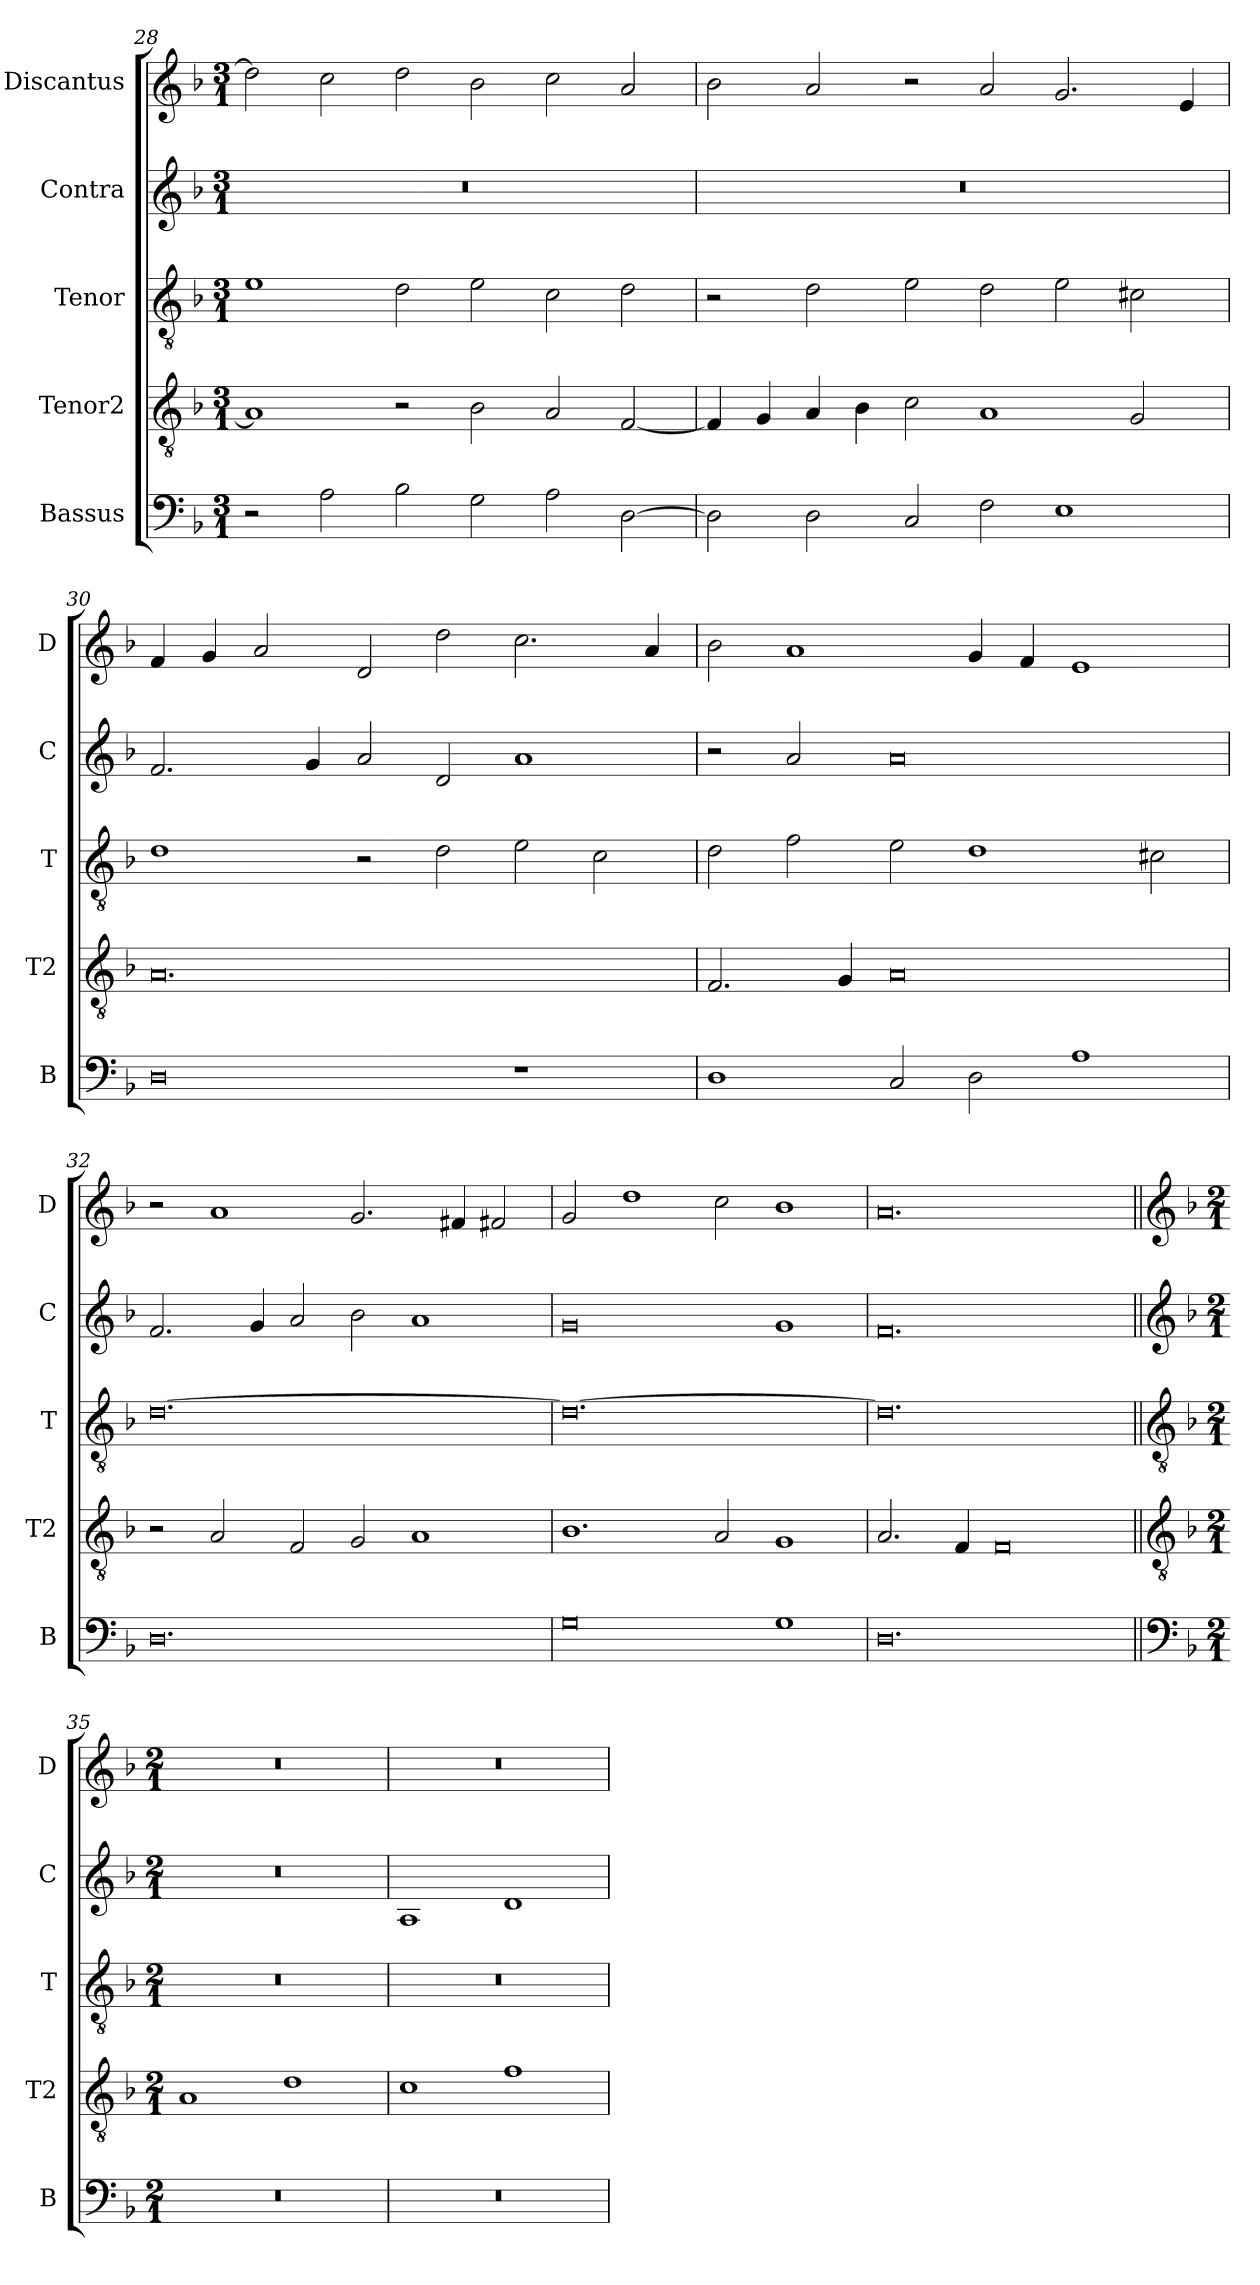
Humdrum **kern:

**kern	**kern	**kern	**kern	**kern
*part5	*part4	*part3	*part2	*part1
*staff5	*staff4	*staff3	*staff2	*staff1
*I"Bassus	*I"Tenor2	*I"Tenor	*I"Contra	*I"Discantus
*I'B	*I'T2	*I'T	*I'C	*I'D
*clefF4	*clefGv2	*clefGv2	*clefG2	*clefG2
*k[b-]	*k[b-]	*k[b-]	*k[b-]	*k[b-]
*M3/1	*M3/1	*M3/1	*M3/1	*M3/1
=28	=28	=28	=28	=28
2r	1A]	1e	0.r	2dd\]
2A\	.	.	.	2cc\
2B-\	2r	2d\	.	2dd\
2G\	2B-\	2e\	.	2b-\
2A\	2A/	2c\	.	2cc\
[2D\	[2F/	2d\	.	2a/
=29	=29	=29	=29	=29
2D\]	4F/]	2r	0.r	2b-\
.	4G/	.	.	.
2D\	4A/	2d\	.	2a/
.	4B-\	.	.	.
2C/	2c\	2e\	.	2r
2F\	1A	2d\	.	2a/
1E	.	2e\	.	2.g/
.	2G/	2c#X\	.	.
.	.	.	.	4e/
=30	=30	=30	=30	=30
0D	0.A	1d	2.f/	4f/
.	.	.	.	4g/
.	.	.	.	2a/
.	.	.	4g/	.
.	.	2r	2a/	2d/
.	.	2d\	2d/	2dd\
1r	.	2e\	1a	2.cc\
.	.	2c\	.	.
.	.	.	.	4a/
=31	=31	=31	=31	=31
1D	2.F/	2d\	2r	2b-\
.	.	2f\	2a/	1a
.	4G/	.	.	.
2C/	0A	2e\	0a	.
2D\	.	1d	.	4g/
.	.	.	.	4f/
1A	.	.	.	1e
.	.	2c#X\	.	.
=32	=32	=32	=32	=32
0.D	2r	[0.d	2.f/	2r
.	2A/	.	.	1a
.	.	.	4g/	.
.	2F/	.	2a/	.
.	2G/	.	2b-\	2.g/
.	1A	.	1a	.
.	.	.	.	4f#X/
.	.	.	.	2f#X/
=33	=33	=33	=33	=33
0G	1.B-	0.d_	0g	2g/
.	.	.	.	1dd
.	2A/	.	.	2cc\
1G	1G	.	1g	1b-
=34	=34	=34	=34	=34
0.D	2.A/	0.d]	0.f	0.a
.	4F/	.	.	.
.	0F	.	.	.
!!LO:LB:g=z
=35||	=35||	=35||	=35||	=35||
*clefF4	*clefGv2	*clefGv2	*clefG2	*clefG2
*k[b-]	*k[b-]	*k[b-]	*k[b-]	*k[b-]
*M2/1	*M2/1	*M2/1	*M2/1	*M2/1
0r	1A	0r	0r	0r
.	1d	.	.	.
=36	=36	=36	=36	=36
0r	1c	0r	1A	0r
.	1f	.	1d	.
=	=	=	=	=
*-	*-	*-	*-	*-
